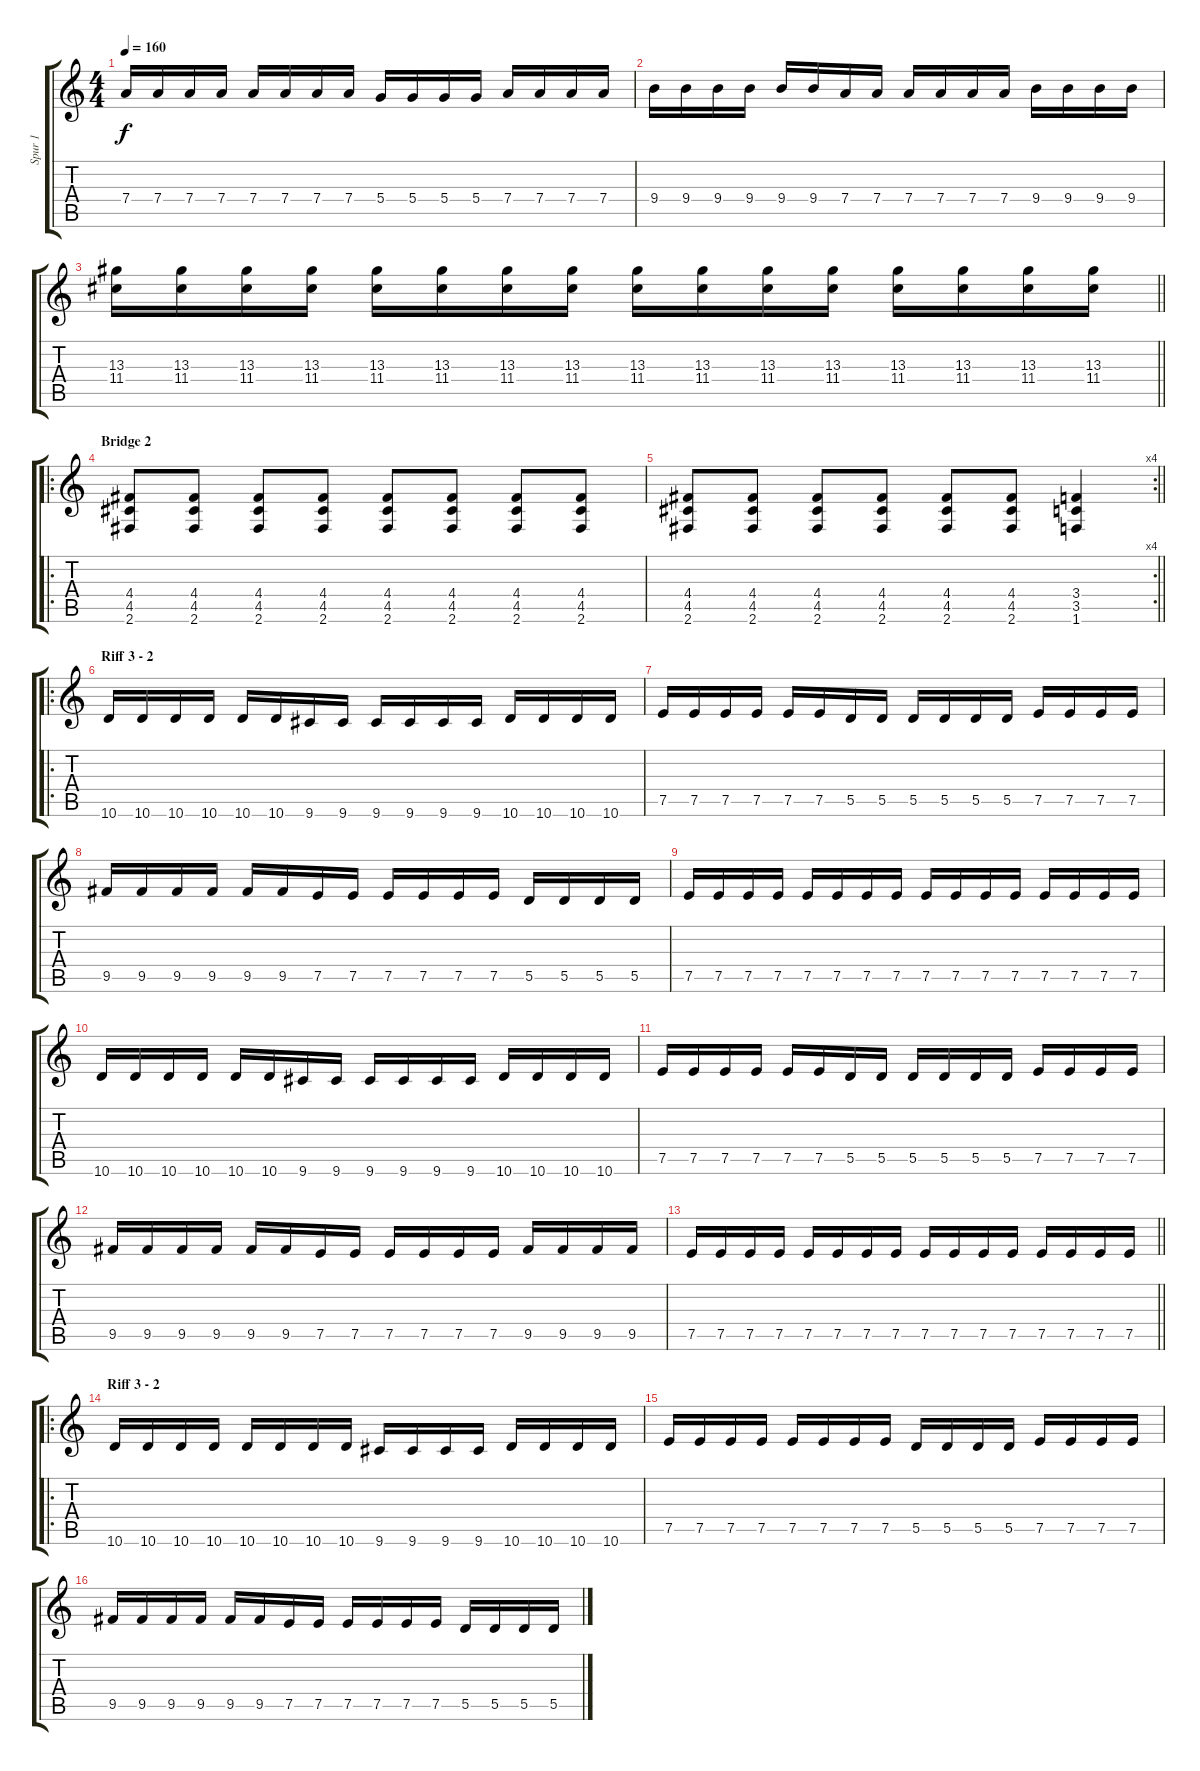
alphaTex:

\track ("Spur 1" "Spur 1") {instrument distortionguitar}
\staff {score tabs}
\tuning (E4 B3 G3 D3 A2 E2) {hide}
\ts (4 4)
\tempo 160
\clef g2
\ks c
7.4.16{dy f} 7.4.16 7.4.16 7.4.16 7.4.16 7.4.16 7.4.16 7.4.16 5.4.16 5.4.16 5.4.16 5.4.16 7.4.16 7.4.16 7.4.16 7.4.16 |
9.4.16 9.4.16 9.4.16 9.4.16 9.4.16 9.4.16 7.4.16 7.4.16 7.4.16 7.4.16 7.4.16 7.4.16 9.4.16 9.4.16 9.4.16 9.4.16 |
\barLineRight lightlight
(13.3 11.4).16 (13.3 11.4).16 (13.3 11.4).16 (13.3 11.4).16 (13.3 11.4).16 (13.3 11.4).16 (13.3 11.4).16 (13.3 11.4).16 (13.3 11.4).16 (13.3 11.4).16 (13.3 11.4).16 (13.3 11.4).16 (13.3 11.4).16 (13.3 11.4).16 (13.3 11.4).16 (13.3 11.4).16 |
\ro
\section ("" "Bridge 2")
(4.4 4.5 2.6).8 (4.4 4.5 2.6).8 (4.4 4.5 2.6).8 (4.4 4.5 2.6).8 (4.4 4.5 2.6).8 (4.4 4.5 2.6).8 (4.4 4.5 2.6).8 (4.4 4.5 2.6).8 |
\rc 4
\barLineRight lightlight
(4.4 4.5 2.6).8 (4.4 4.5 2.6).8 (4.4 4.5 2.6).8 (4.4 4.5 2.6).8 (4.4 4.5 2.6).8 (4.4 4.5 2.6).8 (3.4 3.5 1.6).4 |
\ro
\section ("" "Riff 3 - 2")
10.6.16 10.6.16 10.6.16 10.6.16 10.6.16 10.6.16 9.6.16 9.6.16 9.6.16 9.6.16 9.6.16 9.6.16 10.6.16 10.6.16 10.6.16 10.6.16 |
7.5.16 7.5.16 7.5.16 7.5.16 7.5.16 7.5.16 5.5.16 5.5.16 5.5.16 5.5.16 5.5.16 5.5.16 7.5.16 7.5.16 7.5.16 7.5.16 |
9.5.16 9.5.16 9.5.16 9.5.16 9.5.16 9.5.16 7.5.16 7.5.16 7.5.16 7.5.16 7.5.16 7.5.16 5.5.16 5.5.16 5.5.16 5.5.16 |
7.5.16 7.5.16 7.5.16 7.5.16 7.5.16 7.5.16 7.5.16 7.5.16 7.5.16 7.5.16 7.5.16 7.5.16 7.5.16 7.5.16 7.5.16 7.5.16 |
10.6.16 10.6.16 10.6.16 10.6.16 10.6.16 10.6.16 9.6.16 9.6.16 9.6.16 9.6.16 9.6.16 9.6.16 10.6.16 10.6.16 10.6.16 10.6.16 |
7.5.16 7.5.16 7.5.16 7.5.16 7.5.16 7.5.16 5.5.16 5.5.16 5.5.16 5.5.16 5.5.16 5.5.16 7.5.16 7.5.16 7.5.16 7.5.16 |
9.5.16 9.5.16 9.5.16 9.5.16 9.5.16 9.5.16 7.5.16 7.5.16 7.5.16 7.5.16 7.5.16 7.5.16 9.5.16 9.5.16 9.5.16 9.5.16 |
\barLineRight lightlight
7.5.16 7.5.16 7.5.16 7.5.16 7.5.16 7.5.16 7.5.16 7.5.16 7.5.16 7.5.16 7.5.16 7.5.16 7.5.16 7.5.16 7.5.16 7.5.16 |
\ro
\section ("" "Riff 3 - 2")
10.6.16 10.6.16 10.6.16 10.6.16 10.6.16 10.6.16 10.6.16 10.6.16 9.6.16 9.6.16 9.6.16 9.6.16 10.6.16 10.6.16 10.6.16 10.6.16 |
7.5.16 7.5.16 7.5.16 7.5.16 7.5.16 7.5.16 7.5.16 7.5.16 5.5.16 5.5.16 5.5.16 5.5.16 7.5.16 7.5.16 7.5.16 7.5.16 |
9.5.16 9.5.16 9.5.16 9.5.16 9.5.16 9.5.16 7.5.16 7.5.16 7.5.16 7.5.16 7.5.16 7.5.16 5.5.16 5.5.16 5.5.16 5.5.16
